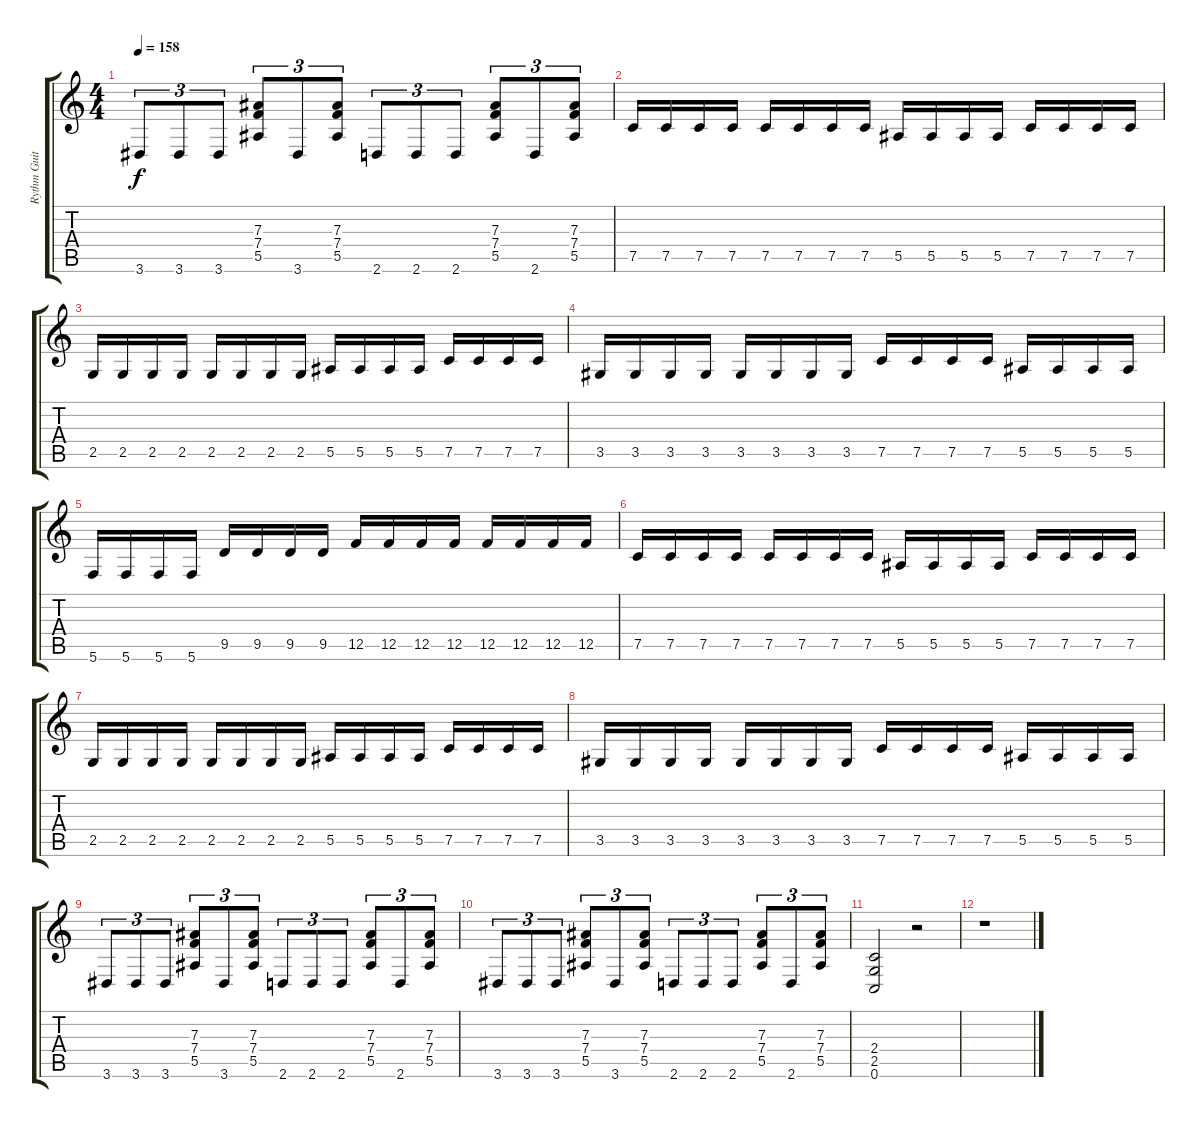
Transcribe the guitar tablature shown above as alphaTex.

\track ("Rythm Guitar" "Rythm Guit") {instrument distortionguitar}
\staff {score tabs}
\tuning (C4 G3 Eb3 Bb2 F2 C2) {hide}
\ts (4 4)
\tempo 158
\clef g2
\ks c
3.6.8{tu (3 2) dy f} 3.6.8{tu (3 2)} 3.6.8{tu (3 2)} (7.3 7.4 5.5).8{tu (3 2)} 3.6.8{tu (3 2)} (7.3 7.4 5.5).8{tu (3 2)} 2.6.8{tu (3 2)} 2.6.8{tu (3 2)} 2.6.8{tu (3 2)} (7.3 7.4 5.5).8{tu (3 2)} 2.6.8{tu (3 2)} (7.3 7.4 5.5).8{tu (3 2)} |
7.5.16 7.5.16 7.5.16 7.5.16 7.5.16 7.5.16 7.5.16 7.5.16 5.5.16 5.5.16 5.5.16 5.5.16 7.5.16 7.5.16 7.5.16 7.5.16 |
2.5.16 2.5.16 2.5.16 2.5.16 2.5.16 2.5.16 2.5.16 2.5.16 5.5.16 5.5.16 5.5.16 5.5.16 7.5.16 7.5.16 7.5.16 7.5.16 |
3.5.16 3.5.16 3.5.16 3.5.16 3.5.16 3.5.16 3.5.16 3.5.16 7.5.16 7.5.16 7.5.16 7.5.16 5.5.16 5.5.16 5.5.16 5.5.16 |
5.6.16 5.6.16 5.6.16 5.6.16 9.5.16 9.5.16 9.5.16 9.5.16 12.5.16 12.5.16 12.5.16 12.5.16 12.5.16 12.5.16 12.5.16 12.5.16 |
7.5.16 7.5.16 7.5.16 7.5.16 7.5.16 7.5.16 7.5.16 7.5.16 5.5.16 5.5.16 5.5.16 5.5.16 7.5.16 7.5.16 7.5.16 7.5.16 |
2.5.16 2.5.16 2.5.16 2.5.16 2.5.16 2.5.16 2.5.16 2.5.16 5.5.16 5.5.16 5.5.16 5.5.16 7.5.16 7.5.16 7.5.16 7.5.16 |
3.5.16 3.5.16 3.5.16 3.5.16 3.5.16 3.5.16 3.5.16 3.5.16 7.5.16 7.5.16 7.5.16 7.5.16 5.5.16 5.5.16 5.5.16 5.5.16 |
3.6.8{tu (3 2)} 3.6.8{tu (3 2)} 3.6.8{tu (3 2)} (7.3 7.4 5.5).8{tu (3 2)} 3.6.8{tu (3 2)} (7.3 7.4 5.5).8{tu (3 2)} 2.6.8{tu (3 2)} 2.6.8{tu (3 2)} 2.6.8{tu (3 2)} (7.3 7.4 5.5).8{tu (3 2)} 2.6.8{tu (3 2)} (7.3 7.4 5.5).8{tu (3 2)} |
3.6.8{tu (3 2)} 3.6.8{tu (3 2)} 3.6.8{tu (3 2)} (7.3 7.4 5.5).8{tu (3 2)} 3.6.8{tu (3 2)} (7.3 7.4 5.5).8{tu (3 2)} 2.6.8{tu (3 2)} 2.6.8{tu (3 2)} 2.6.8{tu (3 2)} (7.3 7.4 5.5).8{tu (3 2)} 2.6.8{tu (3 2)} (7.3 7.4 5.5).8{tu (3 2)} |
(2.4 2.5 0.6).2 r.2 |
r.1
